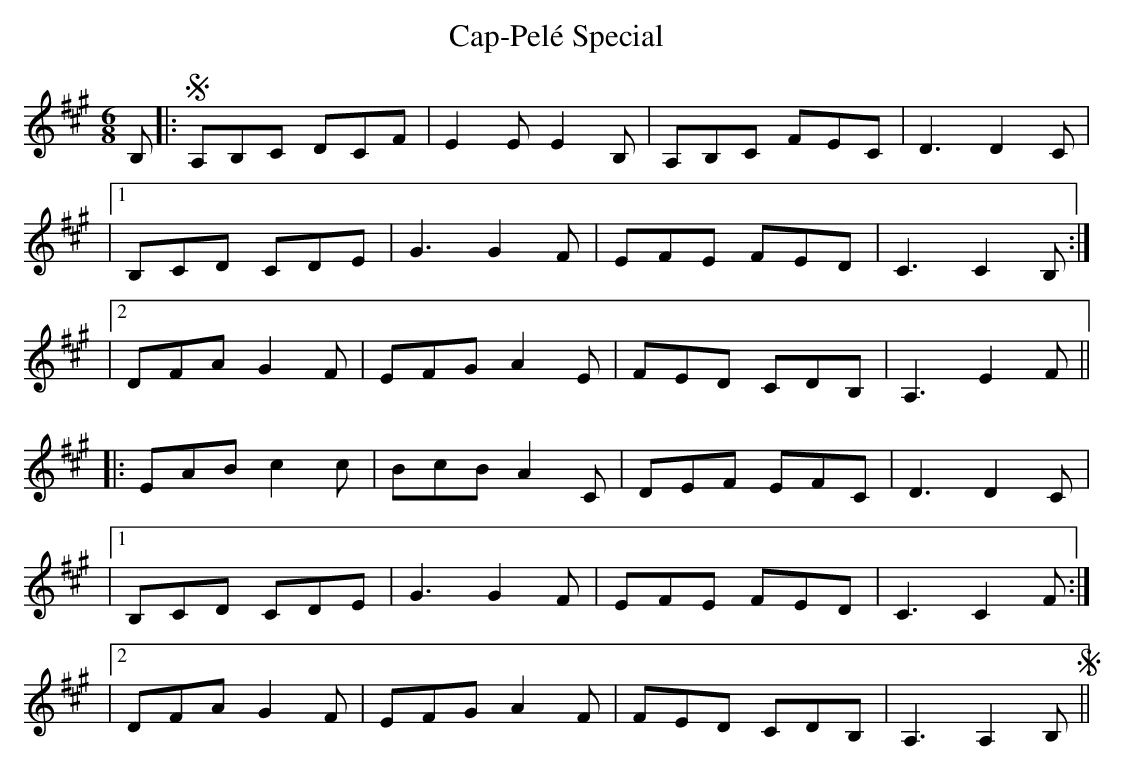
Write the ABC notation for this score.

X:1
T:Cap-Pelé Special
M:6/8
L:1/8
K:A
B,|:SA,B,C DCF|E2E E2B,|A,B,C FEC|D3 D2C|
|1 B,CD CDE|G3 G2F|EFE FED|C3 C2B,:|
|2 DFA G2F|EFG A2 E|FED CDB, |A,3 E2F||
|:EAB c2c|BcB A2C|DEF EFC|D3 D2C|
|1 B,CD CDE|G3 G2F|EFE FED|C3 C2F:|
|2 DFA G2F|EFG A2F|FED CDB,|A,3 A,2B,S||
